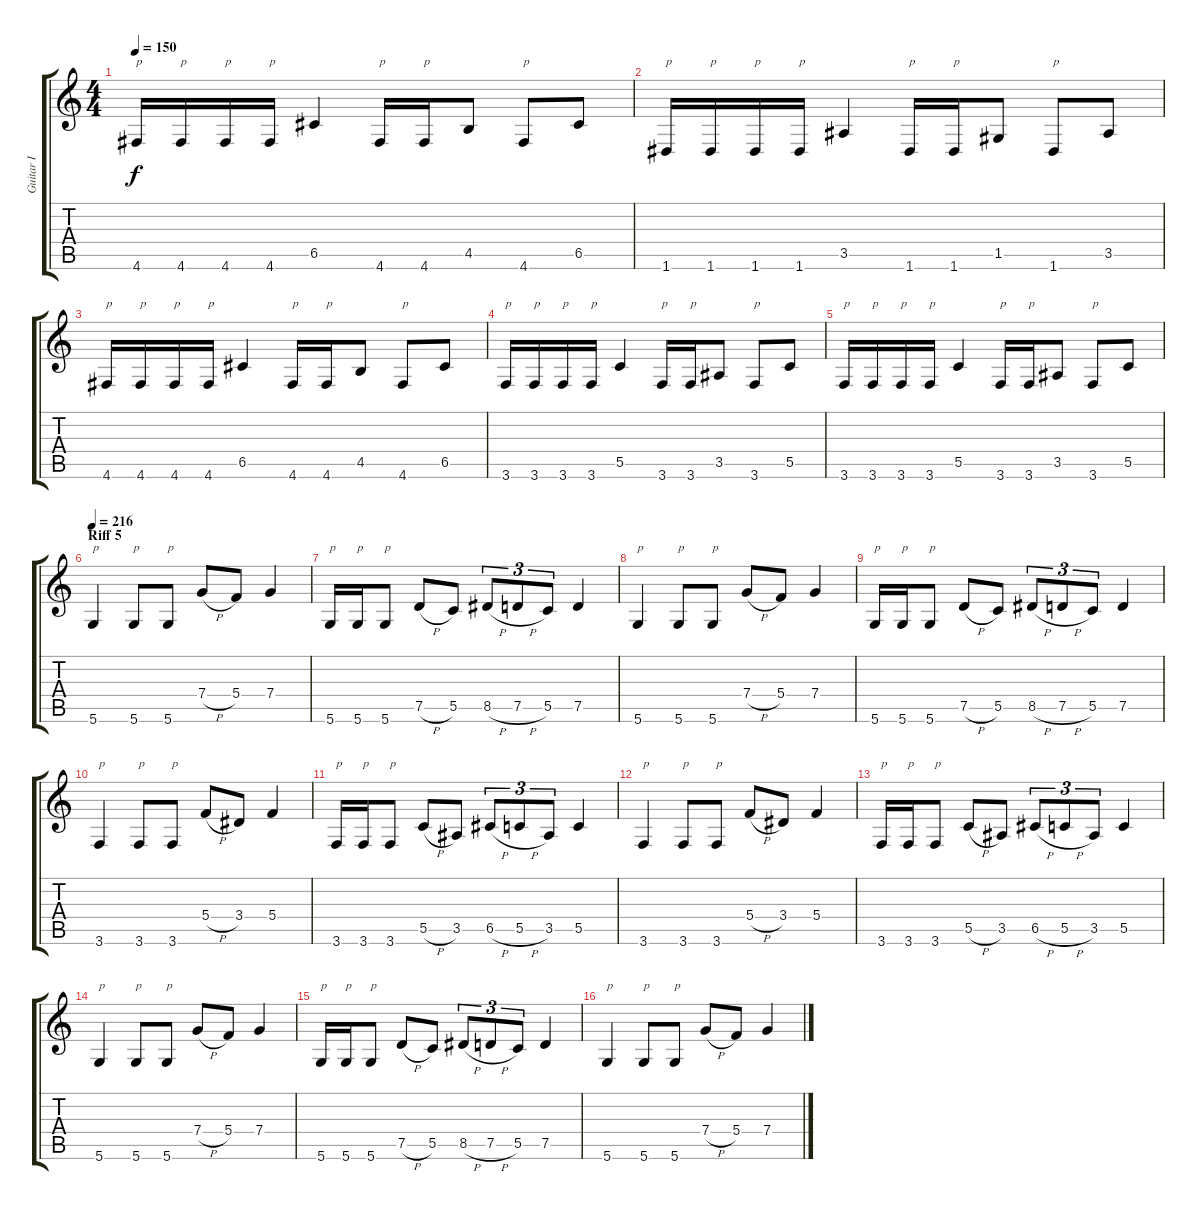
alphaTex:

\track ("Guitar I" "Guitar I") {instrument distortionguitar}
\staff {score tabs}
\tuning (D4 A3 F3 C3 G2 D2) {hide}
\ts (4 4)
\tempo 150
\clef g2
\ks c
4.6.16{txt "p" dy f} 4.6.16{txt "p"} 4.6.16{txt "p"} 4.6.16{txt "p"} 6.5.4 4.6.16{txt "p"} 4.6.16{txt "p"} 4.5.8 4.6.8{txt "p"} 6.5.8 |
1.6.16{txt "p"} 1.6.16{txt "p"} 1.6.16{txt "p"} 1.6.16{txt "p"} 3.5.4 1.6.16{txt "p"} 1.6.16{txt "p"} 1.5.8 1.6.8{txt "p"} 3.5.8 |
4.6.16{txt "p"} 4.6.16{txt "p"} 4.6.16{txt "p"} 4.6.16{txt "p"} 6.5.4 4.6.16{txt "p"} 4.6.16{txt "p"} 4.5.8 4.6.8{txt "p"} 6.5.8 |
3.6.16{txt "p"} 3.6.16{txt "p"} 3.6.16{txt "p"} 3.6.16{txt "p"} 5.5.4 3.6.16{txt "p"} 3.6.16{txt "p"} 3.5.8 3.6.8{txt "p"} 5.5.8 |
3.6.16{txt "p"} 3.6.16{txt "p"} 3.6.16{txt "p"} 3.6.16{txt "p"} 5.5.4 3.6.16{txt "p"} 3.6.16{txt "p"} 3.5.8 3.6.8{txt "p"} 5.5.8 |
\section ("" "Riff 5")
\tempo 216
5.6.4{txt "p"} 5.6.8{txt "p"} 5.6.8{txt "p"} 7.4{h}.8 5.4.8 7.4.4 |
5.6.16{txt "p"} 5.6.16{txt "p"} 5.6.8{txt "p"} 7.5{h}.8 5.5.8 8.5{h}.8{tu (3 2)} 7.5{h}.8{tu (3 2)} 5.5.8{tu (3 2)} 7.5.4 |
5.6.4{txt "p"} 5.6.8{txt "p"} 5.6.8{txt "p"} 7.4{h}.8 5.4.8 7.4.4 |
5.6.16{txt "p"} 5.6.16{txt "p"} 5.6.8{txt "p"} 7.5{h}.8 5.5.8 8.5{h}.8{tu (3 2)} 7.5{h}.8{tu (3 2)} 5.5.8{tu (3 2)} 7.5.4 |
3.6.4{txt "p"} 3.6.8{txt "p"} 3.6.8{txt "p"} 5.4{h}.8 3.4.8 5.4.4 |
3.6.16{txt "p"} 3.6.16{txt "p"} 3.6.8{txt "p"} 5.5{h}.8 3.5.8 6.5{h}.8{tu (3 2)} 5.5{h}.8{tu (3 2)} 3.5.8{tu (3 2)} 5.5.4 |
3.6.4{txt "p"} 3.6.8{txt "p"} 3.6.8{txt "p"} 5.4{h}.8 3.4.8 5.4.4 |
3.6.16{txt "p"} 3.6.16{txt "p"} 3.6.8{txt "p"} 5.5{h}.8 3.5.8 6.5{h}.8{tu (3 2)} 5.5{h}.8{tu (3 2)} 3.5.8{tu (3 2)} 5.5.4 |
5.6.4{txt "p"} 5.6.8{txt "p"} 5.6.8{txt "p"} 7.4{h}.8 5.4.8 7.4.4 |
5.6.16{txt "p"} 5.6.16{txt "p"} 5.6.8{txt "p"} 7.5{h}.8 5.5.8 8.5{h}.8{tu (3 2)} 7.5{h}.8{tu (3 2)} 5.5.8{tu (3 2)} 7.5.4 |
5.6.4{txt "p"} 5.6.8{txt "p"} 5.6.8{txt "p"} 7.4{h}.8 5.4.8 7.4.4
